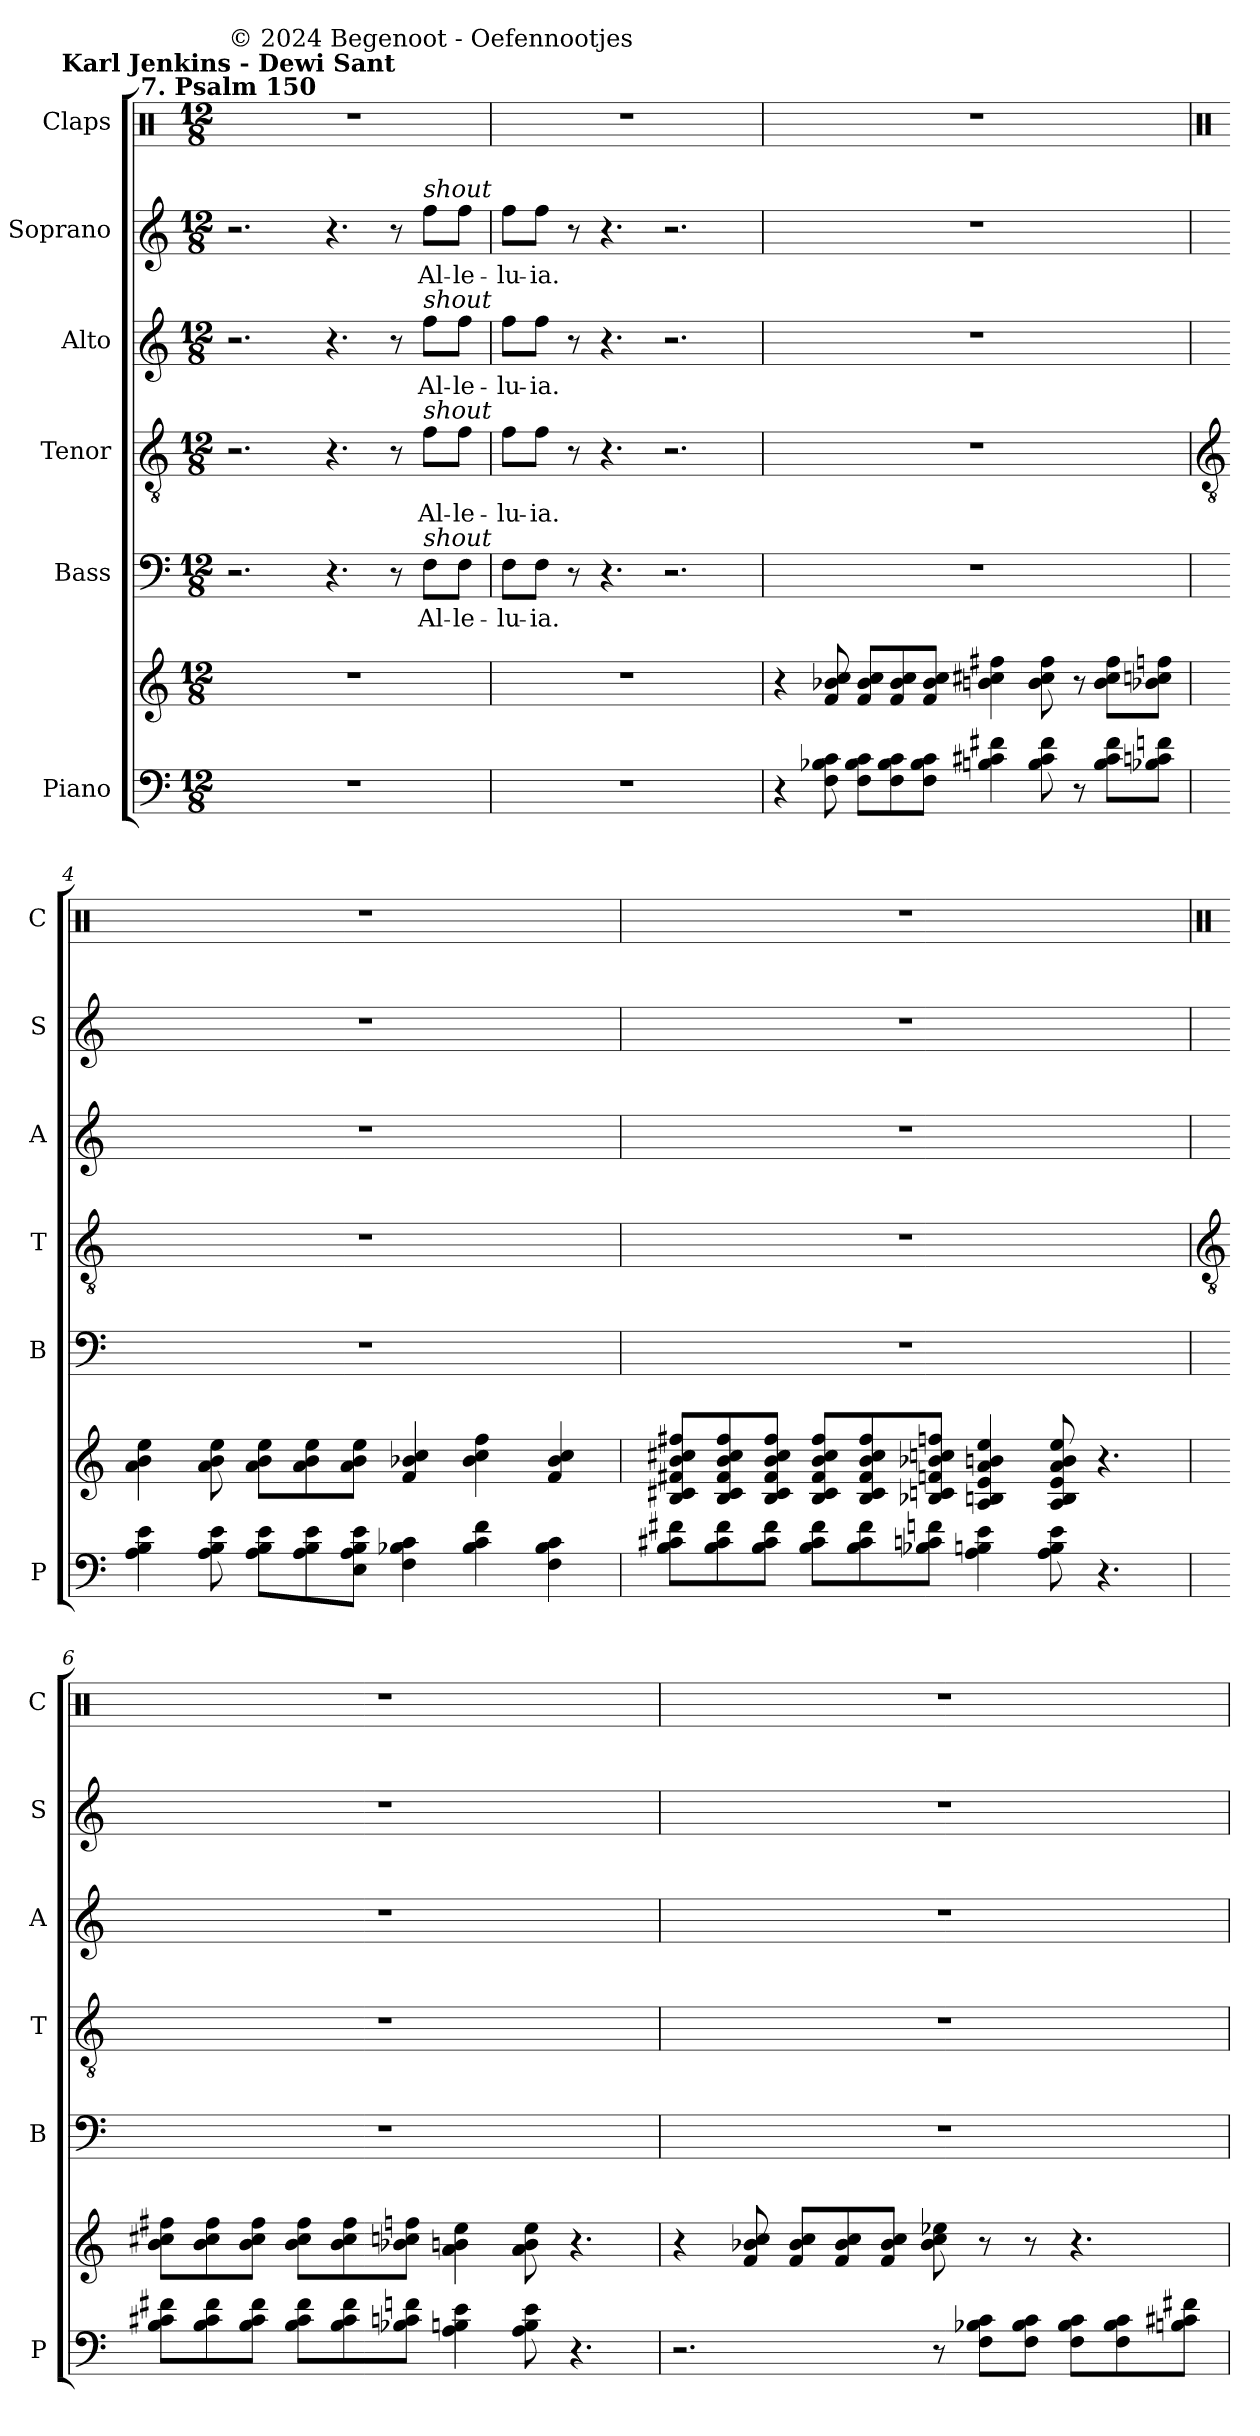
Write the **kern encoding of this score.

**kern	**kern	**kern	**text	**kern	**text	**kern	**text	**kern	**text	**kern
*part6	*part6	*part5	*part5	*part4	*part4	*part3	*part3	*part2	*part2	*part1
*staff7	*staff6	*staff5	*staff5	*staff4	*staff4	*staff3	*staff3	*staff2	*staff2	*staff1
*I"Piano	*	*I"Bass	*	*I"Tenor	*	*I"Alto	*	*I"Soprano	*	*I"Claps
*I'P	*	*I'B	*	*I'T	*	*I'A	*	*I'S	*	*I'C
*clefF4	*clefG2	*clefF4	*	*clefGv2	*	*clefG2	*	*clefG2	*	*clefX
*	*	*	*	*	*	*	*	*	*	*ITrd14c24
*k[]	*k[]	*k[]	*	*k[]	*	*k[]	*	*k[]	*	*k[]
*C:	*C:	*C:	*	*C:	*	*C:	*	*C:	*	*C:
*M12/8	*M12/8	*M12/8	*	*M12/8	*	*M12/8	*	*M12/8	*	*M12/8
=1	=1	=1	=1	=1	=1	=1	=1	=1	=1	=1
!	!	!	!	!	!	!	!	!	!	!LO:TX:a:B:cj:t=Karl Jenkins - Dewi Sant\n7. Psalm 150
!	!	!	!	!	!	!	!	!	!	!LO:TX:a:t=© 2024 Begenoot  -  Oefennootjes
!LO:N:vis=1	!LO:N:vis=1	!	!	!	!	!	!	!	!	!LO:N:vis=1
1.r	1.r	2.r	.	2.r	.	2.r	.	2.r	.	1.r
.	.	4.r	.	4.r	.	4.r	.	4.r	.	.
.	.	8r	.	8r	.	8r	.	8r	.	.
!	!	!	!	!	!	!	!	!LO:TX:a:i:t=shout	!	!
!	!	!	!	!	!	!LO:TX:a:i:t=shout	!	!	!	!
!	!	!	!	!LO:TX:a:i:t=shout	!	!	!	!	!	!
!	!	!LO:TX:a:i:t=shout	!	!	!	!	!	!	!	!
!	!	!	!LO:LY:b	!	!LO:LY:b	!	!LO:LY:b	!	!LO:LY:b	!
.	.	8FL	Al-	8fL	Al-	8ffL	Al-	8ffL	Al-	.
!	!	!	!LO:LY:b	!	!LO:LY:b	!	!LO:LY:b	!	!LO:LY:b	!
.	.	8FJ	-le-	8fJ	-le-	8ffJ	-le-	8ffJ	-le-	.
=2	=2	=2	=2	=2	=2	=2	=2	=2	=2	=2
!LO:N:vis=1	!LO:N:vis=1	!	!LO:LY:b	!	!LO:LY:b	!	!LO:LY:b	!	!LO:LY:b	!LO:N:vis=1
1.r	1.r	8FL	-lu-	8fL	-lu-	8ffL	-lu-	8ffL	-lu-	1.r
!	!	!	!LO:LY:b	!	!LO:LY:b	!	!LO:LY:b	!	!LO:LY:b	!
.	.	8FJ	-ia.	8fJ	-ia.	8ffJ	-ia.	8ffJ	-ia.	.
.	.	8r	.	8r	.	8r	.	8r	.	.
.	.	4.r	.	4.r	.	4.r	.	4.r	.	.
.	.	2.r	.	2.r	.	2.r	.	2.r	.	.
=3	=3	=3	=3	=3	=3	=3	=3	=3	=3	=3
!	!	!LO:N:vis=1	!	!LO:N:vis=1	!	!LO:N:vis=1	!	!LO:N:vis=1	!	!LO:N:vis=1
4r	4r	1.r	.	1.r	.	1.r	.	1.r	.	1.r
8F 8B-X 8c	8f 8b-X 8cc	.	.	.	.	.	.	.	.	.
8F 8B- 8cL	8f 8b- 8ccL	.	.	.	.	.	.	.	.	.
8F 8B- 8c	8f 8b- 8cc	.	.	.	.	.	.	.	.	.
8F 8B- 8cJ	8f 8b- 8ccJ	.	.	.	.	.	.	.	.	.
4Bn 4c#X 4f#X	4bn 4cc#X 4ff#X	.	.	.	.	.	.	.	.	.
8B 8c# 8f#	8b 8cc# 8ff#	.	.	.	.	.	.	.	.	.
8r	8r	.	.	.	.	.	.	.	.	.
8B 8c# 8f#L	8b 8cc# 8ff#L	.	.	.	.	.	.	.	.	.
8B-X 8cn 8fnJ	8b-X 8ccn 8ffnJ	.	.	.	.	.	.	.	.	.
!!LO:LB:g=z
=4	=4	=4	=4	=4	=4	=4	=4	=4	=4	=4
*	*	*	*	*clefGv2	*	*	*	*	*	*clefX
!	!	!LO:N:vis=1	!	!LO:N:vis=1	!	!LO:N:vis=1	!	!LO:N:vis=1	!	!LO:N:vis=1
4A 4B 4e	4a 4b 4ee	1.r	.	1.r	.	1.r	.	1.r	.	1.r
8A 8B 8e	8a 8b 8ee	.	.	.	.	.	.	.	.	.
8A 8B 8eL	8a 8b 8eeL	.	.	.	.	.	.	.	.	.
8A 8B 8e	8a 8b 8ee	.	.	.	.	.	.	.	.	.
8E 8A 8B 8eJ	8a 8b 8eeJ	.	.	.	.	.	.	.	.	.
4F 4B-X 4c	4f 4b-X 4cc	.	.	.	.	.	.	.	.	.
4B- 4c 4f	4b- 4cc 4ff	.	.	.	.	.	.	.	.	.
4F 4B- 4c	4f 4b- 4cc	.	.	.	.	.	.	.	.	.
=5	=5	=5	=5	=5	=5	=5	=5	=5	=5	=5
!	!	!LO:N:vis=1	!	!LO:N:vis=1	!	!LO:N:vis=1	!	!LO:N:vis=1	!	!LO:N:vis=1
8B 8c#X 8f#XL	8B 8c#X 8f#X 8b 8cc#X 8ff#XL	1.r	.	1.r	.	1.r	.	1.r	.	1.r
8B 8c# 8f#	8B 8c# 8f# 8b 8cc# 8ff#	.	.	.	.	.	.	.	.	.
8B 8c# 8f#J	8B 8c# 8f# 8b 8cc# 8ff#J	.	.	.	.	.	.	.	.	.
8B 8c# 8f#L	8B 8c# 8f# 8b 8cc# 8ff#L	.	.	.	.	.	.	.	.	.
8B 8c# 8f#	8B 8c# 8f# 8b 8cc# 8ff#	.	.	.	.	.	.	.	.	.
8B-X 8cn 8fnJ	8B-X 8cn 8fn 8b-X 8ccn 8ffnJ	.	.	.	.	.	.	.	.	.
4A 4Bn 4e	4A 4Bn 4e 4a 4bn 4ee	.	.	.	.	.	.	.	.	.
8A 8B 8e	8A 8B 8e 8a 8b 8ee	.	.	.	.	.	.	.	.	.
4.r	4.r	.	.	.	.	.	.	.	.	.
!!LO:LB:g=z
=6	=6	=6	=6	=6	=6	=6	=6	=6	=6	=6
*	*	*	*	*clefGv2	*	*	*	*	*	*clefX
!	!	!LO:N:vis=1	!	!LO:N:vis=1	!	!LO:N:vis=1	!	!LO:N:vis=1	!	!LO:N:vis=1
8B 8c#X 8f#XL	8b 8cc#X 8ff#XL	1.r	.	1.r	.	1.r	.	1.r	.	1.r
8B 8c# 8f#	8b 8cc# 8ff#	.	.	.	.	.	.	.	.	.
8B 8c# 8f#J	8b 8cc# 8ff#J	.	.	.	.	.	.	.	.	.
8B 8c# 8f#L	8b 8cc# 8ff#L	.	.	.	.	.	.	.	.	.
8B 8c# 8f#	8b 8cc# 8ff#	.	.	.	.	.	.	.	.	.
8B-X 8cn 8fnJ	8b-X 8ccn 8ffnJ	.	.	.	.	.	.	.	.	.
4A 4Bn 4e	4a 4bn 4ee	.	.	.	.	.	.	.	.	.
8A 8B 8e	8a 8b 8ee	.	.	.	.	.	.	.	.	.
4.r	4.r	.	.	.	.	.	.	.	.	.
=7	=7	=7	=7	=7	=7	=7	=7	=7	=7	=7
!	!	!LO:N:vis=1	!	!LO:N:vis=1	!	!LO:N:vis=1	!	!LO:N:vis=1	!	!LO:N:vis=1
2.r	4r	1.r	.	1.r	.	1.r	.	1.r	.	1.r
.	8f 8b-X 8cc	.	.	.	.	.	.	.	.	.
.	8f 8b- 8ccL	.	.	.	.	.	.	.	.	.
.	8f 8b- 8cc	.	.	.	.	.	.	.	.	.
.	8f 8b- 8ccJ	.	.	.	.	.	.	.	.	.
8r	8b- 8cc 8ee-X	.	.	.	.	.	.	.	.	.
8F 8B-X 8cL	8r	.	.	.	.	.	.	.	.	.
8F 8B- 8cJ	8r	.	.	.	.	.	.	.	.	.
8F 8B- 8cL	4.r	.	.	.	.	.	.	.	.	.
8F 8B- 8c	.	.	.	.	.	.	.	.	.	.
8Bn 8c#X 8f#XJ	.	.	.	.	.	.	.	.	.	.
=	=	=	=	=	=	=	=	=	=	=
*-	*-	*-	*-	*-	*-	*-	*-	*-	*-	*-
